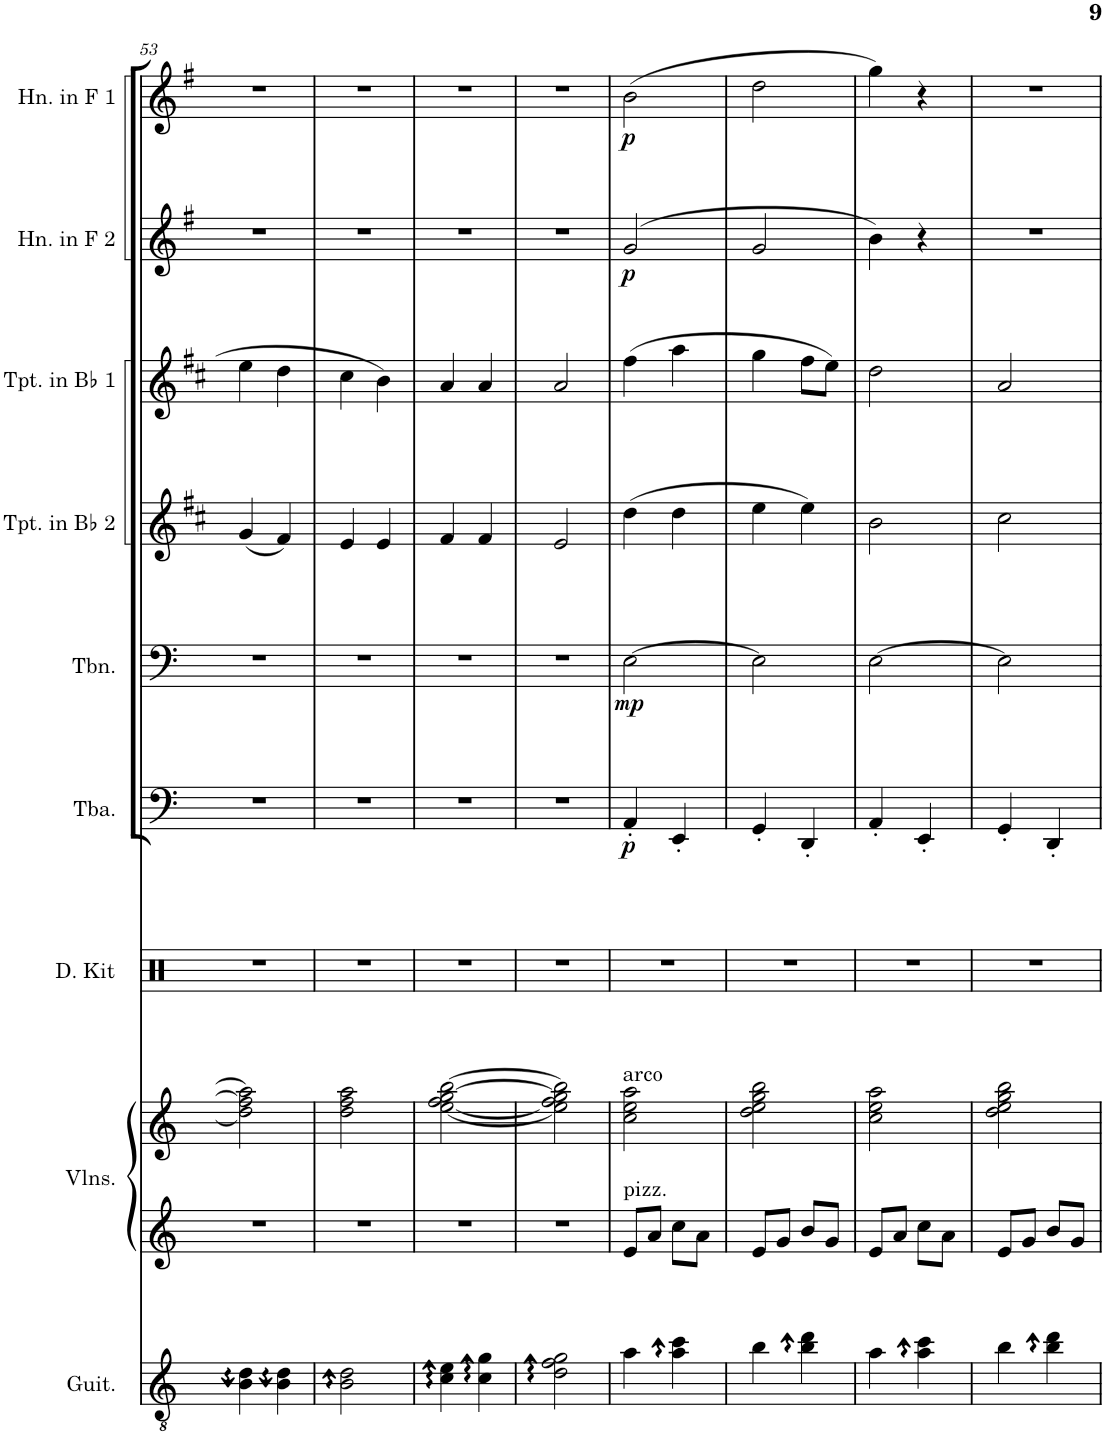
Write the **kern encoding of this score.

**kern	**kern	**kern	**kern	**kern	**dynam	**kern	**dynam	**kern	**kern	**kern	**dynam	**kern	**dynam
*part9	*part8	*part8	*part7	*part6	*part6	*part5	*part5	*part4	*part3	*part2	*part2	*part1	*part1
*staff10	*staff9	*staff8	*staff7	*staff6	*staff6	*staff5	*staff5	*staff4	*staff3	*staff2	*staff2	*staff1	*staff1
*I"Classical Guitar	*I"Accordion	*	*I"Drum Kit	*I"Tuba	*	*I"Trombone	*	*I"Trumpet in Bb 2	*I"Trumpet in Bb 1	*I"Horn in F 2	*	*I"Horn in F 1	*
*I'Guit.	*I'Acc.	*	*I'D. Kit	*I'Tba.	*	*I'Tbn.	*	*I'Tpt. in Bb 2	*I'Tpt. in Bb 1	*I'Hn. in F 2	*	*I'Hn. in F 1	*
!!LO:PB:g=z
*clefGv2	*clefG2	*clefG2	*clefX	*clefF4	*	*clefF4	*	*clefG2	*clefG2	*clefG2	*	*clefG2	*
*	*	*	*	*	*	*	*	*Trd1c2	*Trd1c2	*Trd4c7	*	*Trd4c7	*
*k[]	*k[]	*k[]	*k[]	*k[]	*	*k[]	*	*k[f#c#]	*k[f#c#]	*k[f#]	*	*k[f#]	*
*M2/4	*M2/4	*M2/4	*M2/4	*M2/4	*	*M2/4	*	*M2/4	*M2/4	*M2/4	*	*M2/4	*
=53	=53	=53	=53	=53	=53	=53	=53	=53	=53	=53	=53	=53	=53
4B\ 4d\	2r	2dd\] 2ff\] 2aa\]	2r	2r	.	2r	.	(4g/	4ee\	2r	.	2r	.
4B\ 4d\	.	.	.	.	.	.	.	4f#/)	4dd\	.	.	.	.
=54	=54	=54	=54	=54	=54	=54	=54	=54	=54	=54	=54	=54	=54
2B\ 2d\	2r	2dd\ 2ff\ 2aa\	2r	2r	.	2r	.	4e/	4cc#\	2r	.	2r	.
.	.	.	.	.	.	.	.	4e/	4b\	.	.	.	.
=55	=55	=55	=55	=55	=55	=55	=55	=55	=55	=55	=55	=55	=55
4c\ 4e\	2r	[2ee\ [2ff\ [2gg\ [2bb\	2r	2r	.	2r	.	4f#/	4a/	2r	.	2r	.
4c\ 4g\	.	.	.	.	.	.	.	4f#/	4a/	.	.	.	.
=56	=56	=56	=56	=56	=56	=56	=56	=56	=56	=56	=56	=56	=56
2d\ 2f\ 2g\	2r	2ee\] 2ff\] 2gg\] 2bb\]	2r	2r	.	2r	.	2e/	2a/	2r	.	2r	.
=57	=57	=57	=57	=57	=57	=57	=57	=57	=57	=57	=57	=57	=57
!	!	!LO:TX:a:t=arco	!	!	!	!	!	!	!	!	!	!	!
!	!LO:TX:a:t=pizz.	!	!	!	!	!	!	!	!	!	!	!	!
!	!	!	!	!	!LO:DY:b	!	!LO:DY:b	!	!	!	!LO:DY:b	!	!LO:DY:b
4a\	8e/L	2cc\ 2ee\ 2aa\	2r	4AA'/	p	[2E\	mp	(4dd\	(4ff#\	(2g/	p	(2b\	p
.	8a/J	.	.	.	.	.	.	.	.	.	.	.	.
4a\ 4cc\	8cc\L	.	.	4EE'/	.	.	.	4dd\	4aa\	.	.	.	.
.	8a\J	.	.	.	.	.	.	.	.	.	.	.	.
=58	=58	=58	=58	=58	=58	=58	=58	=58	=58	=58	=58	=58	=58
4b\	8e/L	2dd\ 2ee\ 2gg\ 2bb\	2r	4GG'/	.	2E\]	.	4ee\	4gg\	2g/	.	2dd\	.
.	8g/J	.	.	.	.	.	.	.	.	.	.	.	.
4b\ 4dd\	8b/L	.	.	4DD'/	.	.	.	4ee\)	8ff#\L	.	.	.	.
.	8g/J	.	.	.	.	.	.	.	8ee\J)	.	.	.	.
=59	=59	=59	=59	=59	=59	=59	=59	=59	=59	=59	=59	=59	=59
4a\	8e/L	2cc\ 2ee\ 2aa\	2r	4AA'/	.	[2E\	.	2b\	2dd\	4b\)	.	4gg\)	.
.	8a/J	.	.	.	.	.	.	.	.	.	.	.	.
4a\ 4cc\	8cc\L	.	.	4EE'/	.	.	.	.	.	4r	.	4r	.
.	8a\J	.	.	.	.	.	.	.	.	.	.	.	.
=60	=60	=60	=60	=60	=60	=60	=60	=60	=60	=60	=60	=60	=60
4b\	8e/L	2dd\ 2ee\ 2gg\ 2bb\	2r	4GG'/	.	2E\]	.	2cc#\	2a/	2r	.	2r	.
.	8g/J	.	.	.	.	.	.	.	.	.	.	.	.
4b\ 4dd\	8b/L	.	.	4DD'/	.	.	.	.	.	.	.	.	.
.	8g/J	.	.	.	.	.	.	.	.	.	.	.	.
=	=	=	=	=	=	=	=	=	=	=	=	=	=
*-	*-	*-	*-	*-	*-	*-	*-	*-	*-	*-	*-	*-	*-
